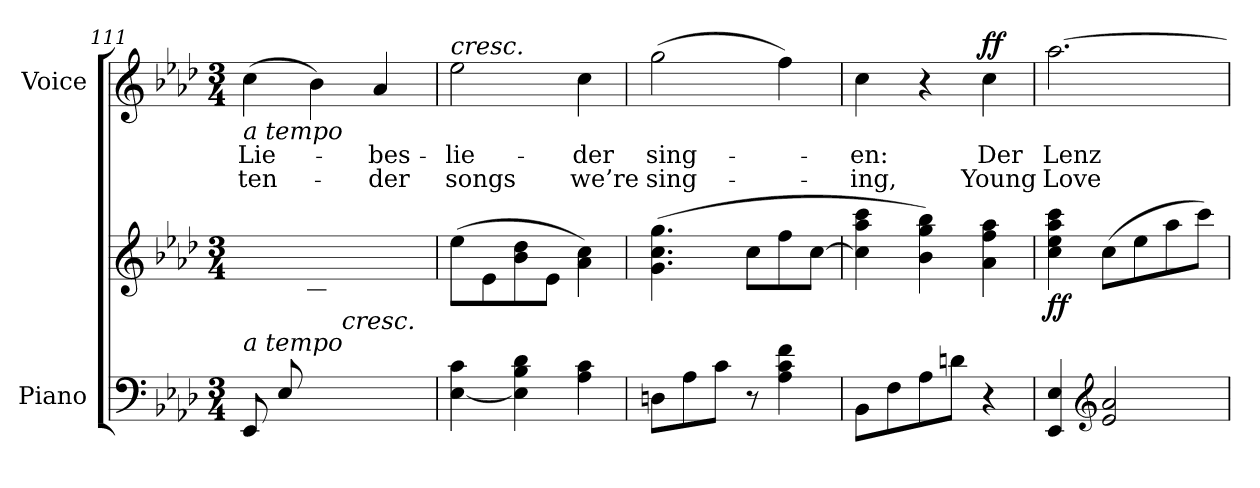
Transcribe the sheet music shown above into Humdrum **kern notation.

**kern	**kern	**dynam	**kern	**text	**text	**dynam
*part2	*part2	*part2	*part1	*part1	*part1	*part1
*staff3	*staff2	*staff2/3	*staff1	*staff1	*staff1	*staff1
*I"Piano	*	*	*I"Voice	*	*	*
*I'Pno	*	*	*	*	*	*
!!LO:LB:g=z
*clefF4	*clefG2	*	*clefG2	*	*	*
*k[b-e-a-d-]	*k[b-e-a-d-]	*	*k[b-e-a-d-]	*	*	*
*M3/4	*M3/4	*	*M3/4	*	*	*
=111	=111	=111	=111	=111	=111	=111
*^	*	*	*	*	*	*
!	!	!	!	!LO:TX:b:i:t=a tempo	!	!	!
!	!	!LO:TX:b:i:t=a tempo	!	!	!	!	!
!	!	!	!	!	!LO:LY:b	!LO:LY:b	!
(8EE-/L	2.ryy	4ryy	.	(4cc\	Lie-	ten-	.
8E-/	.	.	.	.	.	.	.
2ryy	.	8c\	.	4b-\)	.	.	.
!	!	!LO:TX:b:i:t=cresc.	!	!	!	!	!
.	.	8e-\	.	.	.	.	.
!	!	!	!	!	!LO:LY:b	!LO:LY:b	!
.	.	8a-\	.	4a-/	-bes-	-der	.
.	.	8cc\J)	.	.	.	.	.
*v	*v	*	*	*	*	*	*
=112	=112	=112	=112	=112	=112	=112
!	!	!	!LO:TX:a:i:t=cresc.	!	!	!
!	!	!	!	!LO:LY:b	!LO:LY:b	!
[4E-\ 4c\	(8ee-\L	.	2ee-\	-lie-	songs	.
.	8e-\	.	.	.	.	.
4E-\] 4B-\ 4d-\	8b-\ 8dd-\	.	.	.	.	.
.	8e-\J	.	.	.	.	.
!	!	!	!	!LO:LY:b	!LO:LY:b	!
4A-\ 4c\	4a-\ 4cc\)	.	4cc\	-der	we’re	.
=113	=113	=113	=113	=113	=113	=113
!	!	!	!	!LO:LY:b	!LO:LY:b	!
8Dn\L	(4.g\ 4.cc\ 4.gg\	.	(2gg\	sing-	sing-	.
8A-\	.	.	.	.	.	.
8c\J	.	.	.	.	.	.
8r	8cc\L	.	.	.	.	.
4A-\ 4c\ 4f\	8ff\	.	4ff\)	.	.	.
.	[8cc\J	.	.	.	.	.
=114	=114	=114	=114	=114	=114	=114
!	!	!	!	!LO:LY:b	!LO:LY:b	!
8BB-\L	4cc\] 4aa-\ 4ccc\	.	4cc\	-en:	-ing,	.
8F\	.	.	.	.	.	.
8A-\	4b-\ 4gg\ 4bb-\)	.	4r	.	.	.
8dn\J	.	.	.	.	.	.
!	!	!	!	!LO:LY:b	!LO:LY:b	!LO:DY:a
4r	4a-\ 4ff\ 4aa-\	.	4cc\	Der	Young	ff
=115	=115	=115	=115	=115	=115	=115
!	!	!LO:DY:b	!	!LO:LY:b	!LO:LY:b	!
4EE-/ 4E-/	4cc\ 4ee-\ 4aa-\ 4ccc\	ff	[2.aa-\	Lenz	Love	.
*clefG2	*	*	*	*	*	*
2e-/ 2a-/	(8cc\L	.	.	.	.	.
.	8ee-\	.	.	.	.	.
.	8aa-\	.	.	.	.	.
.	8ccc\J)	.	.	.	.	.
=	=	=	=	=	=	=
*-	*-	*-	*-	*-	*-	*-
